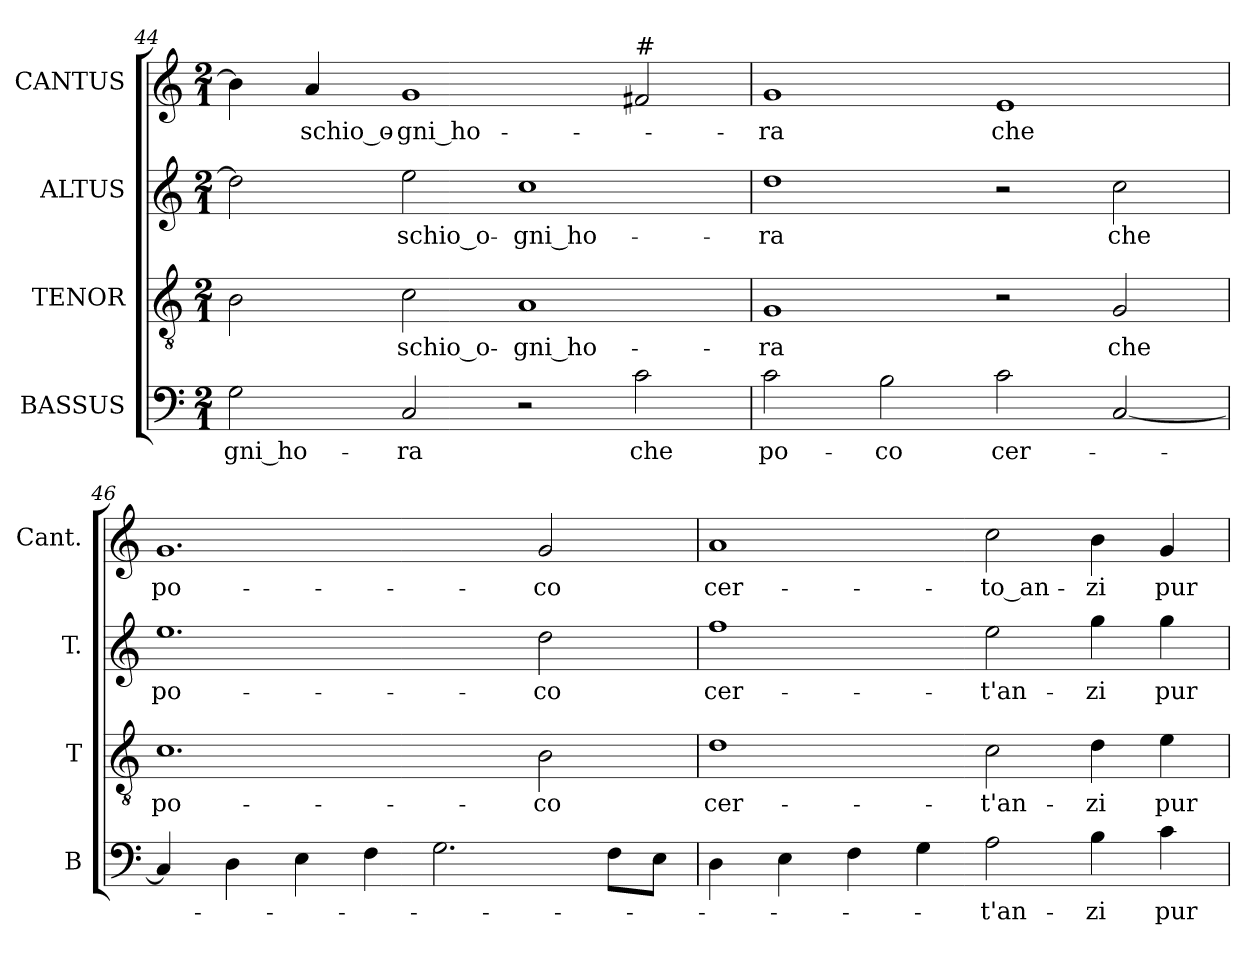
**kern	**text	**kern	**text	**kern	**text	**kern	**text
*part4	*part4	*part3	*part3	*part2	*part2	*part1	*part1
*staff4	*staff4	*staff3	*staff3	*staff2	*staff2	*staff1	*staff1
*I"BASSUS	*	*I"TENOR	*	*I"ALTUS	*	*I"CANTUS	*
*I'B	*	*I'T	*	*I'T.	*	*I'Cant.	*
!!LO:PB:g=z
*clefF4	*	*clefGv2	*	*clefG2	*	*clefG2	*
*	*	*ITrd7c12	*	*ITrd7c12	*	*	*
*k[]	*	*k[]	*	*k[]	*	*k[]	*
*C:	*	*C:	*	*C:	*	*C:	*
*M2/1	*	*M2/1	*	*M2/1	*	*M2/1	*
=44	=44	=44	=44	=44	=44	=44	=44
!	!LO:LY:b:color=#000000	!	!	!	!	!	!
2Gi\	-gni_ho-	2BBi\	.	2di\]	.	4bi\]	.
!	!	!	!	!	!	!	!LO:LY:b:color=#000000
.	.	.	.	.	.	4ai/	-schio_o-
!	!LO:LY:b:color=#000000	!	!	!	!	!	!
!	!	!	!LO:LY:b:color=#000000	!	!	!	!
!	!	!	!	!	!LO:LY:b:color=#000000	!	!
!	!	!	!	!	!	!	!LO:LY:b:color=#000000
2Ci/	-ra	2Ci\	-schio_o-	2ei\	-schio_o-	1gi	-gni_ho-
!	!	!	!LO:LY:b:color=#000000	!	!	!	!
!	!	!	!	!	!LO:LY:b:color=#000000	!	!
2r	.	1AAi	-gni_ho-	1ci	-gni_ho-	.	.
!	!	!	!	!	!	!LO:TX:a:t=#	!
!	!LO:LY:b:color=#000000	!	!	!	!	!	!
2ci\	che	.	.	.	.	2f#i/	.
=45	=45	=45	=45	=45	=45	=45	=45
!	!LO:LY:b:color=#000000	!	!	!	!	!	!
!	!	!	!LO:LY:b:color=#000000	!	!	!	!
!	!	!	!	!	!LO:LY:b:color=#000000	!	!
!	!	!	!	!	!	!	!LO:LY:b:color=#000000
2ci\	po-	1GGi	-ra	1di	-ra	1gi	-ra
!	!LO:LY:b:color=#000000	!	!	!	!	!	!
2Bi\	-co	.	.	.	.	.	.
!	!LO:LY:b:color=#000000	!	!	!	!	!	!
!	!	!	!	!	!	!	!LO:LY:b:color=#000000
2ci\	cer-	2r	.	2r	.	1ei	che
!	!	!	!LO:LY:b:color=#000000	!	!	!	!
!	!	!	!	!	!LO:LY:b:color=#000000	!	!
[<2Ci/	.	2GGi/	che	2ci\	che	.	.
=46	=46	=46	=46	=46	=46	=46	=46
!	!	!	!LO:LY:b:color=#000000	!	!	!	!
!	!	!	!	!	!LO:LY:b:color=#000000	!	!
!	!	!	!	!	!	!	!LO:LY:b:color=#000000
4Ci/]	.	1.Ci	po-	1.ei	po-	1.gi	po-
4Di\	.	.	.	.	.	.	.
4Ei\	.	.	.	.	.	.	.
4Fi\	.	.	.	.	.	.	.
2.Gi\	.	.	.	.	.	.	.
!	!	!	!LO:LY:b:color=#000000	!	!	!	!
!	!	!	!	!	!LO:LY:b:color=#000000	!	!
!	!	!	!	!	!	!	!LO:LY:b:color=#000000
.	.	2BBi\	-co	2di\	-co	2gi/	-co
8Fi\L	.	.	.	.	.	.	.
8Ei\J	.	.	.	.	.	.	.
=47	=47	=47	=47	=47	=47	=47	=47
!	!	!	!LO:LY:b:color=#000000	!	!	!	!
!	!	!	!	!	!LO:LY:b:color=#000000	!	!
!	!	!	!	!	!	!	!LO:LY:b:color=#000000
4Di\	.	1Di	cer-	1fi	cer-	1ai	cer-
4Ei\	.	.	.	.	.	.	.
4Fi\	.	.	.	.	.	.	.
4Gi\	.	.	.	.	.	.	.
!	!LO:LY:b:color=#000000	!	!	!	!	!	!
!	!	!	!LO:LY:b:color=#000000	!	!	!	!
!	!	!	!	!	!LO:LY:b:color=#000000	!	!
!	!	!	!	!	!	!	!LO:LY:b:color=#000000
2Ai\	-t'an-	2Ci\	-t'an-	2ei\	-t'an-	2cci\	-to_an-
!	!LO:LY:b:color=#000000	!	!	!	!	!	!
!	!	!	!LO:LY:b:color=#000000	!	!	!	!
!	!	!	!	!	!LO:LY:b:color=#000000	!	!
!	!	!	!	!	!	!	!LO:LY:b:color=#000000
4Bi\	-zi	4Di\	-zi	4gi\	-zi	4bi\	-zi
!	!LO:LY:b:color=#000000	!	!	!	!	!	!
!	!	!	!LO:LY:b:color=#000000	!	!	!	!
!	!	!	!	!	!LO:LY:b:color=#000000	!	!
!	!	!	!	!	!	!	!LO:LY:b:color=#000000
4ci\	pur	4Ei\	pur	4gi\	pur	4gi/	pur
=	=	=	=	=	=	=	=
*-	*-	*-	*-	*-	*-	*-	*-
